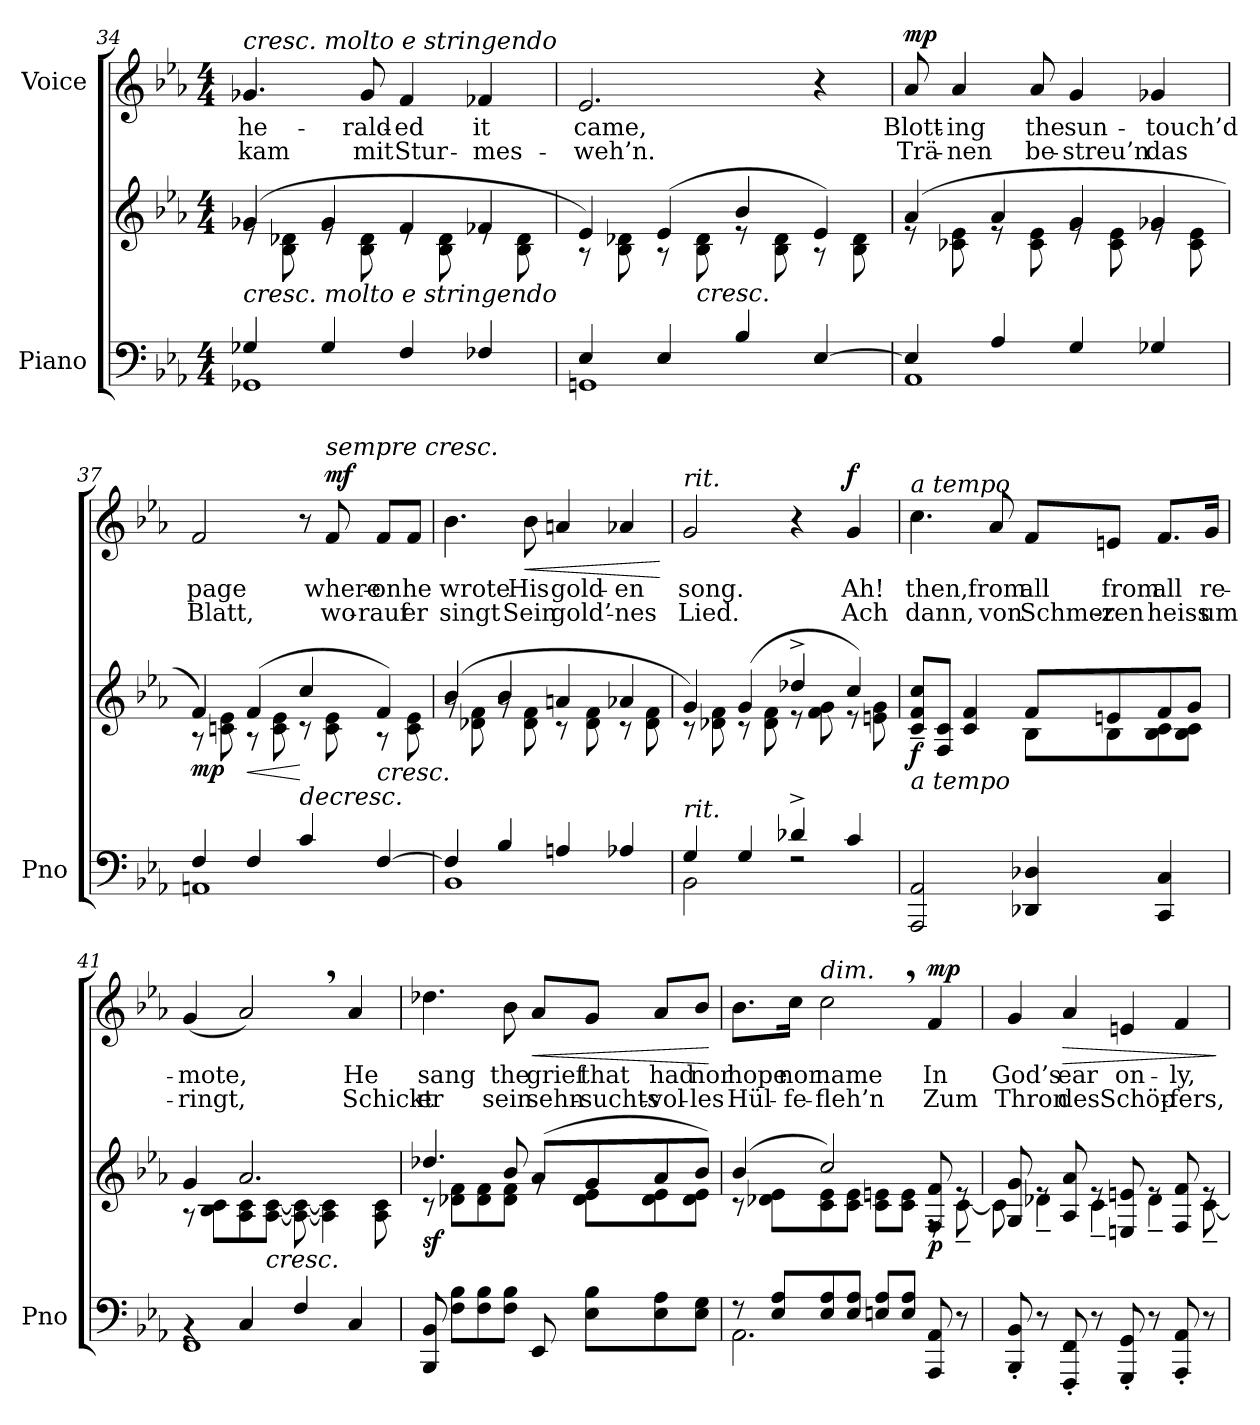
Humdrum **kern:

**kern	**kern	**dynam	**kern	**text	**text	**dynam
*part2	*part2	*part2	*part1	*part1	*part1	*part1
*staff3	*staff2	*staff2/3	*staff1	*staff1	*staff1	*staff1
*I"Piano	*	*	*I"Voice	*	*	*
*I'Pno	*	*	*	*	*	*
!!LO:LB:g=z
*clefF4	*clefG2	*	*clefG2	*	*	*
*k[b-e-a-]	*k[b-e-a-]	*	*k[b-e-a-]	*	*	*
*M4/4	*M4/4	*	*M4/4	*	*	*
*MM117	*MM117	*	*MM117	*	*	*
=34	=34	=34	=34	=34	=34	=34
*^	*^	*	*	*	*	*
!	!	!	!	!	!LO:TX:a:i:t=cresc. molto e stringendo	!	!	!
!	!	!LO:TX:b:i:t=cresc. molto e stringendo	!	!	!	!	!	!
!	!	!	!	!	!	!LO:LY:b	!LO:LY:b	!
4G-X/	1GG-X	(>4g-X/	8re	.	4.g-X/	-he-	kam	.
.	.	.	8B-\ 8d-X\	.	.	.	.	.
4G-/	.	4g-/	8re	.	.	.	.	.
!	!	!	!	!	!	!LO:LY:b	!LO:LY:b	!
.	.	.	8B-\ 8d-\	.	8g-/	-rald-	mit	.
!	!	!	!	!	!	!LO:LY:b	!LO:LY:b	!
4F/	.	4f/	8re	.	4f/	-ed	Stur-	.
.	.	.	8B-\ 8d-\	.	.	.	.	.
!	!	!	!	!	!	!LO:LY:b	!LO:LY:b	!
4F-X/	.	4f-X/	8re	.	4f-X/	it	-mes-	.
.	.	.	8B-\ 8d-\	.	.	.	.	.
=35	=35	=35	=35	=35	=35	=35	=35	=35
*	*	*	*	*	*MM118	*	*	*
!	!	!	!	!	!	!LO:LY:b	!LO:LY:b	!
4E-/	1GGn	4e-/)	8r	.	2.e-/	came,	-weh’n.	.
.	.	.	8B-\ 8d-X\	.	.	.	.	.
4E-/	.	(>4e-/	8r	.	.	.	.	.
!	!	!	!	!LO:HP:b	!	!	!	!
.	.	.	8B-\ 8d-\	<	.	.	.	.
4B-/	.	4b-/	8re	.	.	.	.	.
.	.	.	8B-\ 8d-\	.	.	.	.	.
[4E-/	.	4e-/)	8r	.	4r	.	.	.
.	.	.	8B-\ 8d-\	.	.	.	.	.
=36	=36	=36	=36	=36	=36	=36	=36	=36
*	*	*	*	*	*MM119	*	*	*
!	!	!	!	!	!	!LO:LY:b	!LO:LY:b	!LO:DY:a
4E-/]	1AA-	(>4a-/	8re	.	8a-/	Blott-	Trä-	mp
!	!	!	!	!	!	!LO:LY:b	!LO:LY:b	!
.	.	.	8c-X\ 8e-\	.	4a-/	-ing	-nen	.
4A-/	.	4a-/	8re	.	.	.	.	.
!	!	!	!	!	!	!LO:LY:b	!LO:LY:b	!
.	.	.	8c-\ 8e-\	.	8a-/	the	be-	.
!	!	!	!	!	!	!LO:LY:b	!LO:LY:b	!
4G/	.	4g/	8re	.	4g/	sun-	-streu’n	.
.	.	.	8c-\ 8e-\	.	.	.	.	.
!	!	!	!	!	!	!LO:LY:b	!LO:LY:b	!
4G-X/	.	4g-X/	8re	.	4g-X/	-touch’d	das	.
.	.	.	8c-\ 8e-\	.	.	.	.	.
!!LO:LB:g=z
=37	=37	=37	=37	=37	=37	=37	=37	=37
*	*	*	*	*	*MM120	*	*	*
!	!	!	!	!LO:DY:b	!	!LO:LY:b	!LO:LY:b	!
4F/	1AAn	4f/)	8r	mp	2f/	page	Blatt,	.
.	.	.	8cn\ 8e-\	.	.	.	.	.
!	!	!	!	!LO:HP:b	!	!	!	!
4F/	.	(>4f/	8r	<	.	.	.	.
.	.	.	8c\ 8e-\	.	.	.	.	.
!	!	!	!	!LO:HP:n=1:b	!	!	!	!
4c/	.	4cc/	8r	[ >	8r	.	.	.
!	!	!	!	!	!LO:TX:a:i:t=sempre cresc.	!	!	!
!	!	!	!	!	!	!LO:LY:b	!LO:LY:b	!LO:DY:a
.	.	.	8c\ 8e-\	.	8f/	where-	wo-	mf
!	!	!LO:TX:b:i:t=cresc.	!	!	!	!	!	!
!	!	!	!	!	!	!LO:LY:b	!LO:LY:b	!
[4F/	.	4f/)	8r	[	8f/L	-on	-rauf	.
!	!	!	!	!	!	!LO:LY:b	!LO:LY:b	!
.	.	.	8c\ 8e-\	.	8f/J	he	er	.
=38	=38	=38	=38	=38	=38	=38	=38	=38
*	*	*	*	*	*MM122	*	*	*
!	!	!	!	!	!	!LO:LY:b	!LO:LY:b	!
4F/]	1BB-	(>4b-/	8rg	.	4.b-\	wrote	singt	.
.	.	.	8d-X\ 8f\	.	.	.	.	.
4B-/	.	4b-/	8rg	.	.	.	.	.
!	!	!	!	!	!	!LO:LY:b	!LO:LY:b	!LO:HP:b
.	.	.	8d-\ 8f\	.	8b-\	His	Sein	<
!	!	!	!	!	!	!LO:LY:b	!LO:LY:b	!
4An/	.	4an/	8r	.	4an/	gold-	gold’-	.
.	.	.	8d-\ 8f\	.	.	.	.	.
!	!	!	!	!	!	!LO:LY:b	!LO:LY:b	!
4A-X/	.	4a-X/	8r	.	4a-X/	-en	nes	.
.	.	.	8d-\ 8f\	.	.	.	.	.
*v	*v	*	*	*	*	*	*	*
*	*v	*v	*	*	*	*	*
.	.	.	.	.	.	[
=39	=39	=39	=39	=39	=39	=39
*	*	*	*MM118	*	*	*
*^	*^	*	*	*	*	*
!	!	!	!	!	!LO:TX:a:i:t=rit.	!	!	!
!LO:TX:a:i:t=rit.	!	!	!	!	!	!	!	!
!	!	!	!	!	!	!LO:LY:b	!LO:LY:b	!
4G/	2BB-\	4g/)	8r	.	2g/	song.	Lied.	.
.	.	.	8d-X\ 8f\	.	.	.	.	.
4G/	.	(>4g/	8r	.	.	.	.	.
.	.	.	8d-\ 8f\	.	.	.	.	.
4d-X^/	2rF	4dd-X^/	8r	.	4r	.	.	.
.	.	.	8f\ 8g\	.	.	.	.	.
!	!	!	!	!	!	!LO:LY:b	!LO:LY:b	!LO:DY:a
4c/	.	4cc/)	8r	.	4g/	Ah!	Ach	f
.	.	.	8en\ 8g\	.	.	.	.	.
*v	*v	*	*	*	*	*	*	*
!!LO:PB:g=z
=40	=40	=40	=40	=40	=40	=40	=40
*	*	*	*	*MM114	*	*	*
!	!	!	!	!LO:TX:a:i:t=a tempo	!	!	!
!	!LO:TX:b:i:t=a tempo	!	!	!	!	!	!
!	!	!	!LO:DY:b	!	!LO:LY:b	!LO:LY:b	!
2AAA-/ 2AA-/	8c/~ 8f/~ 8cc/~L	2ryy	f	4.cc\	then,	dann,	.
.	8F/ 8c/J	.	.	.	.	.	.
.	4c/ 4f/	.	.	.	.	.	.
!	!	!	!	!	!LO:LY:b	!LO:LY:b	!
.	.	.	.	8a-/	from	von	.
!	!	!	!	!	!LO:LY:b	!LO:LY:b	!
4DD-X/ 4D-X/	8f/L	8B-\L	.	8f/L	all	Schmer-	.
!	!	!	!	!	!LO:LY:b	!LO:LY:b	!
.	8en/	8B-\	.	8en/J	from	-zen	.
!	!	!	!	!	!LO:LY:b	!LO:LY:b	!
4CC/ 4C/	8f/	8B-\ 8c\	.	8.f/L	all	heiss	.
.	8g/J	8B-\ 8c\J	.	.	.	.	.
!	!	!	!	!	!LO:LY:b	!LO:LY:b	!
.	.	.	.	16g/Jk	re-	um-	.
=41	=41	=41	=41	=41	=41	=41	=41
*^	*	*	*	*	*	*	*
!	!	!	!	!	!	!LO:LY:b	!LO:LY:b	!
4rBB	1FF	4g/	8r	.	(<4g/	-mote,	-ringt,	.
.	.	.	8B-\ 8c\L	.	.	.	.	.
4C/	.	2.a-/	8A-\ 8c\	.	2a-,/)	.	.	.
!	!	!	!	!LO:HP:b	!	!	!	!
.	.	.	[8A-\ [8c\J	<	.	.	.	.
4F/	.	.	8A-\_ 8c\_	.	.	.	.	.
.	.	.	4A-\] 4c\]	.	.	.	.	.
!	!	!	!	!	!	!LO:LY:b	!LO:LY:b	!
4C/	.	.	.	.	4a-/	He	Schickt	.
.	.	.	8A-\ 8c\	.	.	.	.	.
*v	*v	*	*	*	*	*	*	*
*	*v	*v	*	*	*	*	*
.	.	]	.	.	.	.
=42	=42	=42	=42	=42	=42	=42
*	*^	*	*	*	*	*
!	!	!	!LO:DY:b	!	!LO:LY:b	!LO:LY:b	!
8BBB-/ 8BB-/	4.dd-X/	8r	sf	4.dd-X\	sang	er	.
8F\ 8B-\L	.	8d-X\ 8f\L	.	.	.	.	.
8F\ 8B-\	.	8d-\ 8f\	.	.	.	.	.
!	!	!	!	!	!LO:LY:b	!LO:LY:b	!
8F\ 8B-\J	8b-/	8d-\ 8f\J	.	8b-\	the	sein	.
!	!	!	!	!	!LO:LY:b	!LO:LY:b	!LO:HP:b
8EE-/	(>8a-/L	8rg	.	8a-/L	grief	sehn-	<
!	!	!	!	!	!LO:LY:b	!LO:LY:b	!
8E-\ 8B-\L	8g/	8d-\ 8e-\L	.	8g/J	that	-suchts-	.
!	!	!	!	!	!LO:LY:b	!LO:LY:b	!
8E-\ 8A-\	8a-/	8d-\ 8e-\	.	8a-/L	had	-vol-	.
!	!	!	!	!	!LO:LY:b	!LO:LY:b	!
8E-\ 8G\J	8b-/J)	8d-\ 8e-\J	.	8b-/J	nor	-les	.
*	*v	*v	*	*	*	*	*
.	.	.	.	.	.	[
!!LO:LB:g=z
=43	=43	=43	=43	=43	=43	=43
*^	*^	*	*	*	*	*
!	!	!	!	!	!	!LO:LY:b	!LO:LY:b	!
8r	2.AA-\	(>4b-/	8r	.	8.b-\L	hope	Hül-	.
8E-/ 8A-/L	.	.	8d-X\ 8e-\L	.	.	.	.	.
!	!	!	!	!	!	!LO:LY:b	!LO:LY:b	!
.	.	.	.	.	16cc\Jk	nor	-fe-	.
!	!	!	!	!	!LO:TX:a:i:t=dim.	!	!	!
!	!	!	!	!	!	!LO:LY:b	!LO:LY:b	!
8E-/ 8A-/	.	2cc/)	8c\ 8e-\	.	2cc,\	name	-fleh’n	.
8E-/ 8A-/J	.	.	8c\ 8e-\J	.	.	.	.	.
8En/ 8A-/L	.	.	8c\ 8en\L	[	.	.	.	.
8E/ 8A-/J	.	.	8c\ 8e\J	.	.	.	.	.
!	!	!	!	!LO:DY:b	!	!LO:LY:b	!LO:LY:b	!LO:DY:a
8AAA-/ 8AA-/	4ryy	8F/ 8f/	8rF	p	4f/	In	Zum	mp
8r	.	8re	[8c~\	.	.	.	.	.
*v	*v	*	*	*	*	*	*	*
=44	=44	=44	=44	=44	=44	=44	=44
!	!	!	!	!	!LO:LY:b	!LO:LY:b	!
8BBB-/' 8BB-/'	8G/ 8g/	8c\]	.	4g/	God’s	Thron	.
8r	8re	4d-X~\	.	.	.	.	.
!	!	!	!	!	!LO:LY:b	!LO:LY:b	!LO:HP:b
8FFF/' 8FF/'	8A-/ 8a-/	.	.	4a-/	ear	des	>
8r	8re	4c~\	.	.	.	.	.
!	!	!	!	!	!LO:LY:b	!LO:LY:b	!
8GGG/' 8GG/'	8En/ 8en/	.	.	4en/	on-	Schöp-	.
8r	8re	4d-~\	.	.	.	.	.
!	!	!	!	!	!LO:LY:b	!LO:LY:b	!
8AAA-/' 8AA-/'	8F/ 8f/	.	.	4f/	-ly,	-fers,	.
8r	8re	[8c~\	.	.	.	.	.
*	*v	*v	*	*	*	*	*
.	.	.	.	.	.	]
=	=	=	=	=	=	=
*-	*-	*-	*-	*-	*-	*-
